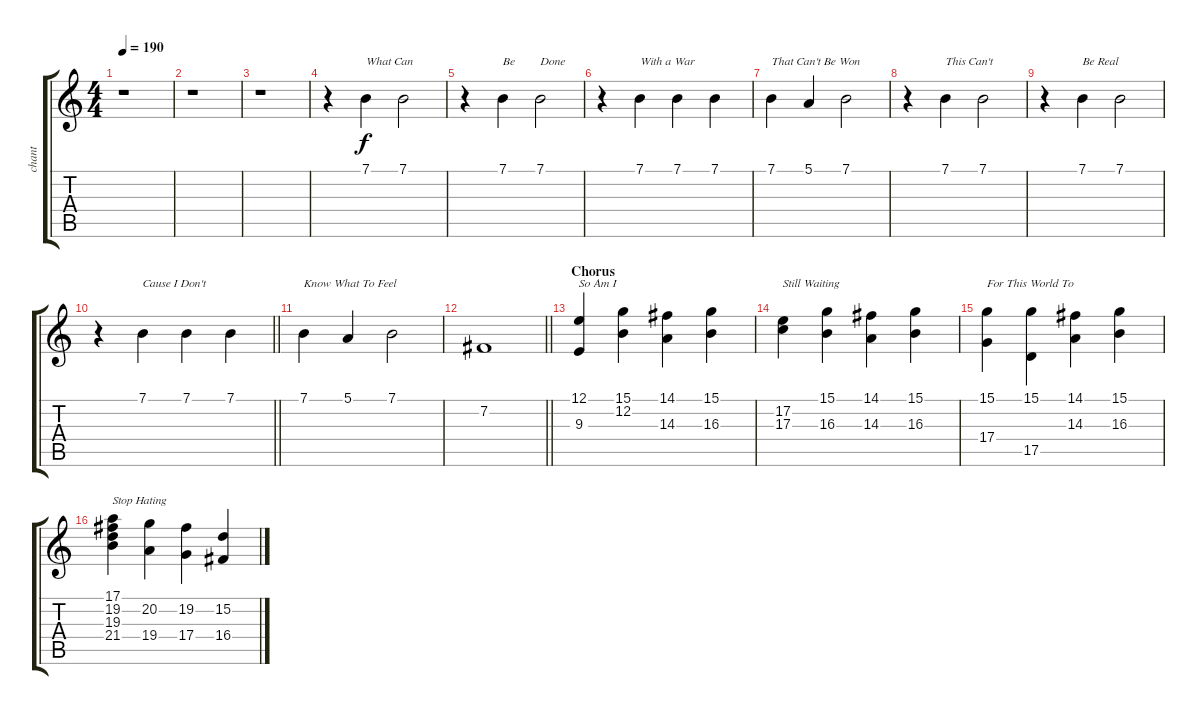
\track ("chant" "chant") {instrument lead6voice}
\staff {score tabs}
\tuning (E4 B3 G3 D3 A2 E2) {hide}
\ts (4 4)
\tempo 190
\clef g2
\ks c
r.1{dy f} |
r.1 |
r.1 |
r.4 7.1.4{txt "What Can"} 7.1.2 |
r.4 7.1.4{txt "Be"} 7.1.2{txt "Done"} |
r.4 7.1.4{txt "With a War"} 7.1.4 7.1.4 |
7.1.4{txt "That Can't Be Won"} 5.1.4 7.1.2 |
r.4 7.1.4{txt "This Can't"} 7.1.2 |
r.4 7.1.4{txt "Be Real"} 7.1.2 |
\barLineRight lightlight
r.4 7.1.4{txt "Cause I Don't"} 7.1.4 7.1.4 |
\section ("" "")
7.1.4{txt "Know What To Feel"} 5.1.4 7.1.2 |
\barLineRight lightlight
7.2.1 |
\section ("" "Chorus")
(12.1 9.3).4{txt "So Am I"} (15.1 12.2).4 (14.1 14.3).4 (15.1 16.3).4 |
(17.2 17.3).4{txt "Still Waiting"} (15.1 16.3).4 (14.1 14.3).4 (15.1 16.3).4 |
(15.1 17.4).4{txt "For This World To"} (15.1 17.5).4 (14.1 14.3).4 (15.1 16.3).4 |
(17.1 19.2 19.3 21.4).4{txt "Stop Hating"} (20.2 19.4).4 (19.2 17.4).4 (15.2 16.4).4
